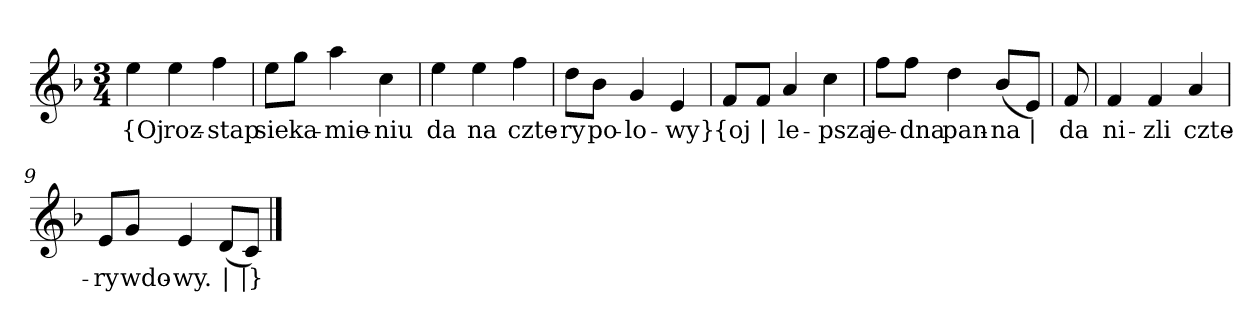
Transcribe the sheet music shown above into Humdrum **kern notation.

**kern	**text
*part1	*part1
*staff1	*staff1
*clefG2	*
*k[b-]	*
*F:	*
*M3/4	*
=	=
4ee	{Oj
4ee	roz-
4ff	-stap
=2	=2
8ee\L	sie
8gg\J	ka-
4aa	-mie-
4cc	-niu
=3	=3
4ee	da
4ee	na
4ff	czte-
=4	=4
8dd\L	-ry
8b-\J	po-
4g	-lo-
4e	-wy}
=5y	=5y
8f/L	{oj
8f/J	|
4a	le-
4cc	-psza
=6	=6
8ff\L	je-
8ff\J	-dna
4dd	pan-
(8b-/L	-na
8e/J)	|
=7y	=7y
8f	da
=8	=8
4f	ni-
4f	-zli
4a	czte-
=9	=9
8e/L	-ry
8g/J	wdo-
4e	-wy.
(8d/L	|
8c/J)	|}
==	==
*-	*-
